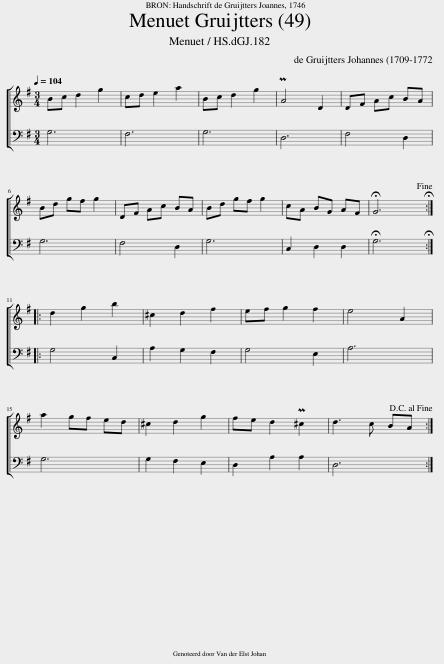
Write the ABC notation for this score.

X:1
%%score [ 1 2 ]
L:1/8
Q:1/4=104
M:3/4
I:linebreak $
K:G
V:1 treble
V:2 bass
V:1
 Bc d2 g2 | cd e2 a2 | Bc d2 g2 | PA4 D2 | DF Ac BA |$ %5
 Bd gf g2 | DF Ac BA | Bd gf g2 | cA BG AF | !fermata!G6!fine! ::$ %10
 d2 g2 b2 | ^c2 d2 f2 | ef g2 f2 | e4 A2 |$ a2 gf ed | %15
 ^c2 d2 g2 | fe d2 P^c2 | d3 c BA!D.C.! :| %18
V:2
 G,6 | F,6 | G,6 | D,6 | F,4 D,2 |$ %5
 G,6 | F,4 D,2 | G,6 | C,2 D,2 D,2 | !fermata!G,6 ::$ %10
 G,4 C,2 | A,2 G,2 F,2 | G,4 E,2 | A,6 |$ G,6 | %15
 G,2 F,2 E,2 | D,2 A,2 A,2 | D,6 :| %18
